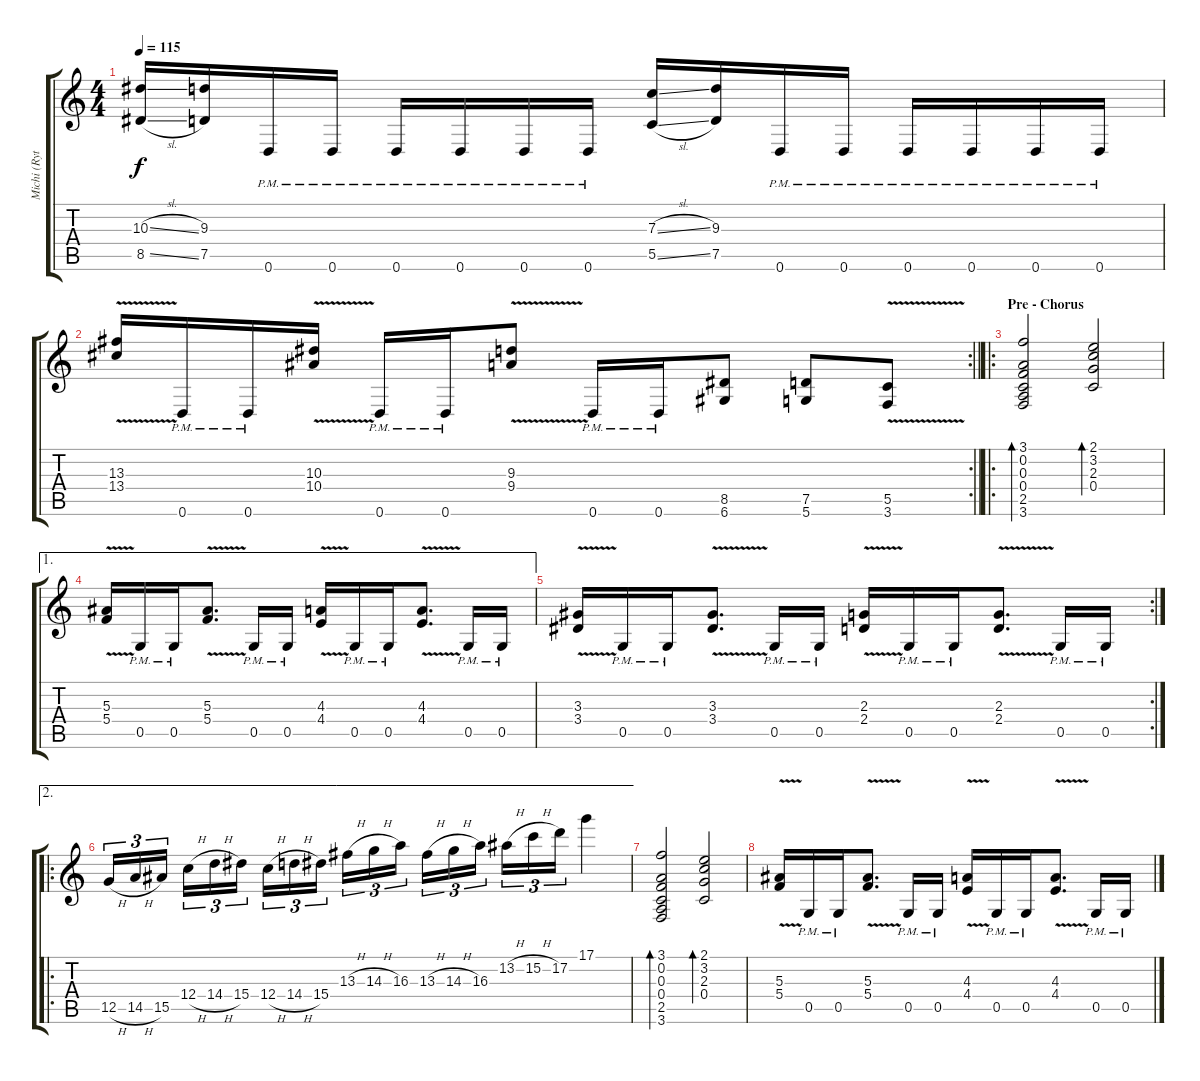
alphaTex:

\track ("Michi (Rythm Guitar I)" "Michi (Ryt") {instrument distortionguitar}
\staff {score tabs}
\tuning (D4 A3 F3 C3 G2 D2) {hide}
\ts (4 4)
\tempo 115
\clef g2
\ks c
(10.3{sl} 8.5{sl}).16{dy f} (9.3 7.5).16 0.6{pm}.16 0.6{pm}.16 0.6{pm}.16 0.6{pm}.16 0.6{pm}.16 0.6{pm}.16 (7.3{sl} 5.5{sl}).16 (9.3 7.5).16 0.6{pm}.16 0.6{pm}.16 0.6{pm}.16 0.6{pm}.16 0.6{pm}.16 0.6{pm}.16 |
\rc 2
\barLineRight lightlight
(13.3{v} 13.4{v}).16 0.6{pm}.16 0.6{pm}.16 (10.3{v} 10.4{v}).16 0.6{pm}.16 0.6{pm}.16 (9.3{v} 9.4{v}).8 0.6{pm}.16 0.6{pm}.16 (8.5 6.6).8 (7.5 5.6).8 (5.5{v} 3.6{v}).8 |
\ro
\section ("" "Pre - Chorus")
(3.1 0.2 0.3 0.4 2.5 3.6).2{bd 60} (2.1 3.2 2.3 0.4).2{bd 60} |
\ae 1
(5.3{v} 5.4{v}).16 0.5{pm}.16 0.5{pm}.16 (5.3{v} 5.4{v}).8{d} 0.5{pm}.16 0.5{pm}.16 (4.3{v} 4.4{v}).16 0.5{pm}.16 0.5{pm}.16 (4.3{v} 4.4{v}).8{d} 0.5{pm}.16 0.5{pm}.16 |
\rc 2
(3.3{v} 3.4{v}).16 0.5{pm}.16 0.5{pm}.16 (3.3{v} 3.4{v}).8{d} 0.5{pm}.16 0.5{pm}.16 (2.3{v} 2.4{v}).16 0.5{pm}.16 0.5{pm}.16 (2.3{v} 2.4{v}).8{d} 0.5{pm}.16 0.5{pm}.16 |
\ae 2
\ro
12.5{h}.16{tu (3 2)} 14.5{h}.16{tu (3 2)} 15.5.16{tu (3 2) beam splitsecondary} 12.4{h}.16{tu (3 2)} 14.4{h}.16{tu (3 2)} 15.4.16{tu (3 2)} 12.4{h}.16{tu (3 2)} 14.4{h}.16{tu (3 2)} 15.4.16{tu (3 2) beam splitsecondary} 13.3{h}.16{tu (3 2)} 14.3{h}.16{tu (3 2)} 16.3.16{tu (3 2)} 13.3{h}.16{tu (3 2)} 14.3{h}.16{tu (3 2)} 16.3.16{tu (3 2) beam splitsecondary} 13.2{h}.16{tu (3 2)} 15.2{h}.16{tu (3 2)} 17.2.16{tu (3 2)} 17.1.4 |
(3.1 0.2 0.3 0.4 2.5 3.6).2{bd 60} (2.1 3.2 2.3 0.4).2{bd 60} |
(5.3{v} 5.4{v}).16 0.5{pm}.16 0.5{pm}.16 (5.3{v} 5.4{v}).8{d} 0.5{pm}.16 0.5{pm}.16 (4.3{v} 4.4{v}).16 0.5{pm}.16 0.5{pm}.16 (4.3{v} 4.4{v}).8{d} 0.5{pm}.16 0.5{pm}.16
